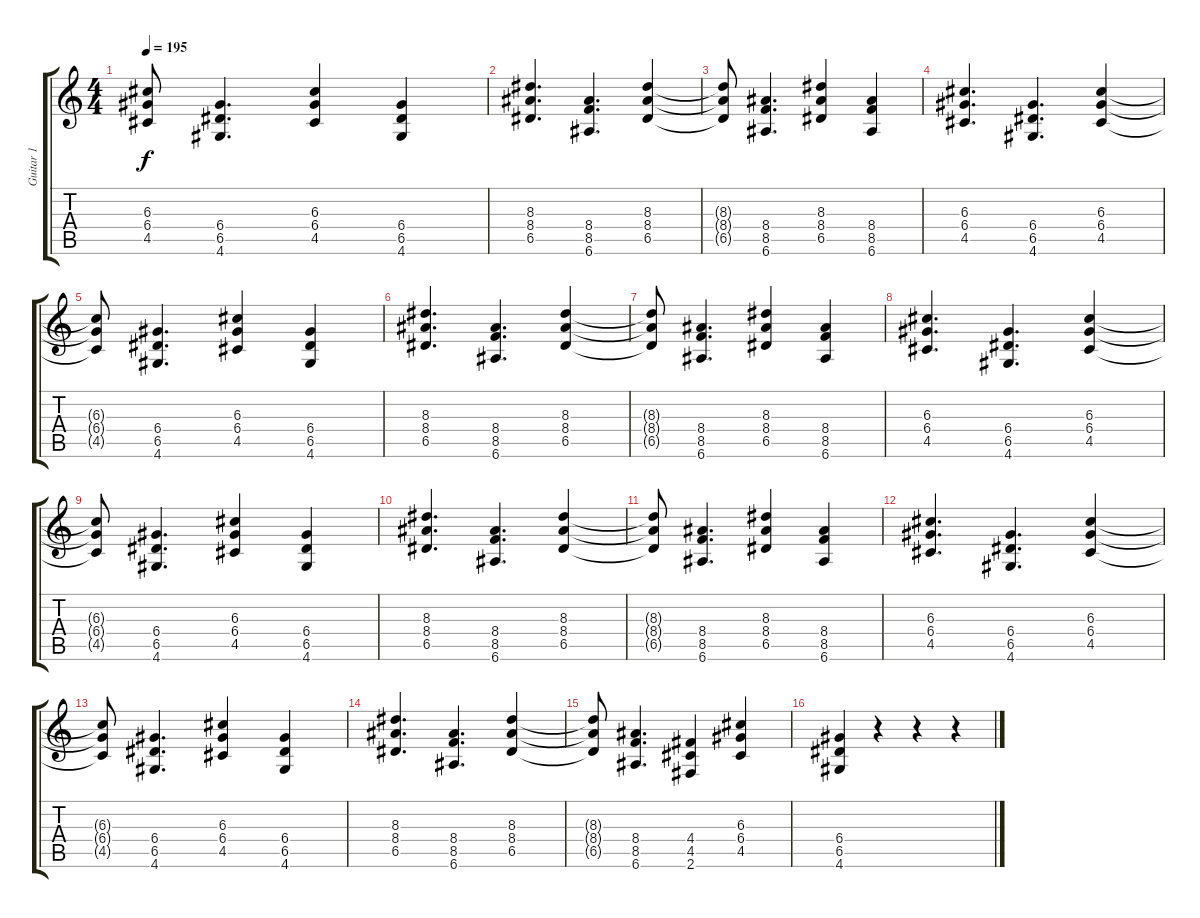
\track ("Guitar 1" "Guitar 1") {instrument distortionguitar}
\staff {score tabs}
\tuning (E4 B3 G3 D3 A2 E2) {hide}
\ts (4 4)
\tempo 195
\clef g2
\ks c
(6.3{t} 6.4{t} 4.5{t}).8{dy f} (6.4 6.5 4.6).4{d} (6.3 6.4 4.5).4 (6.4 6.5 4.6).4 |
(8.3 8.4 6.5).4{d} (8.4 8.5 6.6).4{d} (8.3 8.4 6.5).4 |
(8.3{t} 8.4{t} 6.5{t}).8 (8.4 8.5 6.6).4{d} (8.3 8.4 6.5).4 (8.4 8.5 6.6).4 |
(6.3 6.4 4.5).4{d} (6.4 6.5 4.6).4{d} (6.3 6.4 4.5).4 |
(6.3{t} 6.4{t} 4.5{t}).8 (6.4 6.5 4.6).4{d} (6.3 6.4 4.5).4 (6.4 6.5 4.6).4 |
(8.3 8.4 6.5).4{d} (8.4 8.5 6.6).4{d} (8.3 8.4 6.5).4 |
(8.3{t} 8.4{t} 6.5{t}).8 (8.4 8.5 6.6).4{d} (8.3 8.4 6.5).4 (8.4 8.5 6.6).4 |
(6.3 6.4 4.5).4{d} (6.4 6.5 4.6).4{d} (6.3 6.4 4.5).4 |
(6.3{t} 6.4{t} 4.5{t}).8 (6.4 6.5 4.6).4{d} (6.3 6.4 4.5).4 (6.4 6.5 4.6).4 |
(8.3 8.4 6.5).4{d} (8.4 8.5 6.6).4{d} (8.3 8.4 6.5).4 |
(8.3{t} 8.4{t} 6.5{t}).8 (8.4 8.5 6.6).4{d} (8.3 8.4 6.5).4 (8.4 8.5 6.6).4 |
(6.3 6.4 4.5).4{d} (6.4 6.5 4.6).4{d} (6.3 6.4 4.5).4 |
(6.3{t} 6.4{t} 4.5{t}).8 (6.4 6.5 4.6).4{d} (6.3 6.4 4.5).4 (6.4 6.5 4.6).4 |
(8.3 8.4 6.5).4{d} (8.4 8.5 6.6).4{d} (8.3 8.4 6.5).4 |
(8.3{t} 8.4{t} 6.5{t}).8 (8.4 8.5 6.6).4{d} (4.4 4.5 2.6).4{volume 16} (6.3 6.4 4.5).4 |
(6.4 6.5 4.6).4 r.4 r.4 r.4
